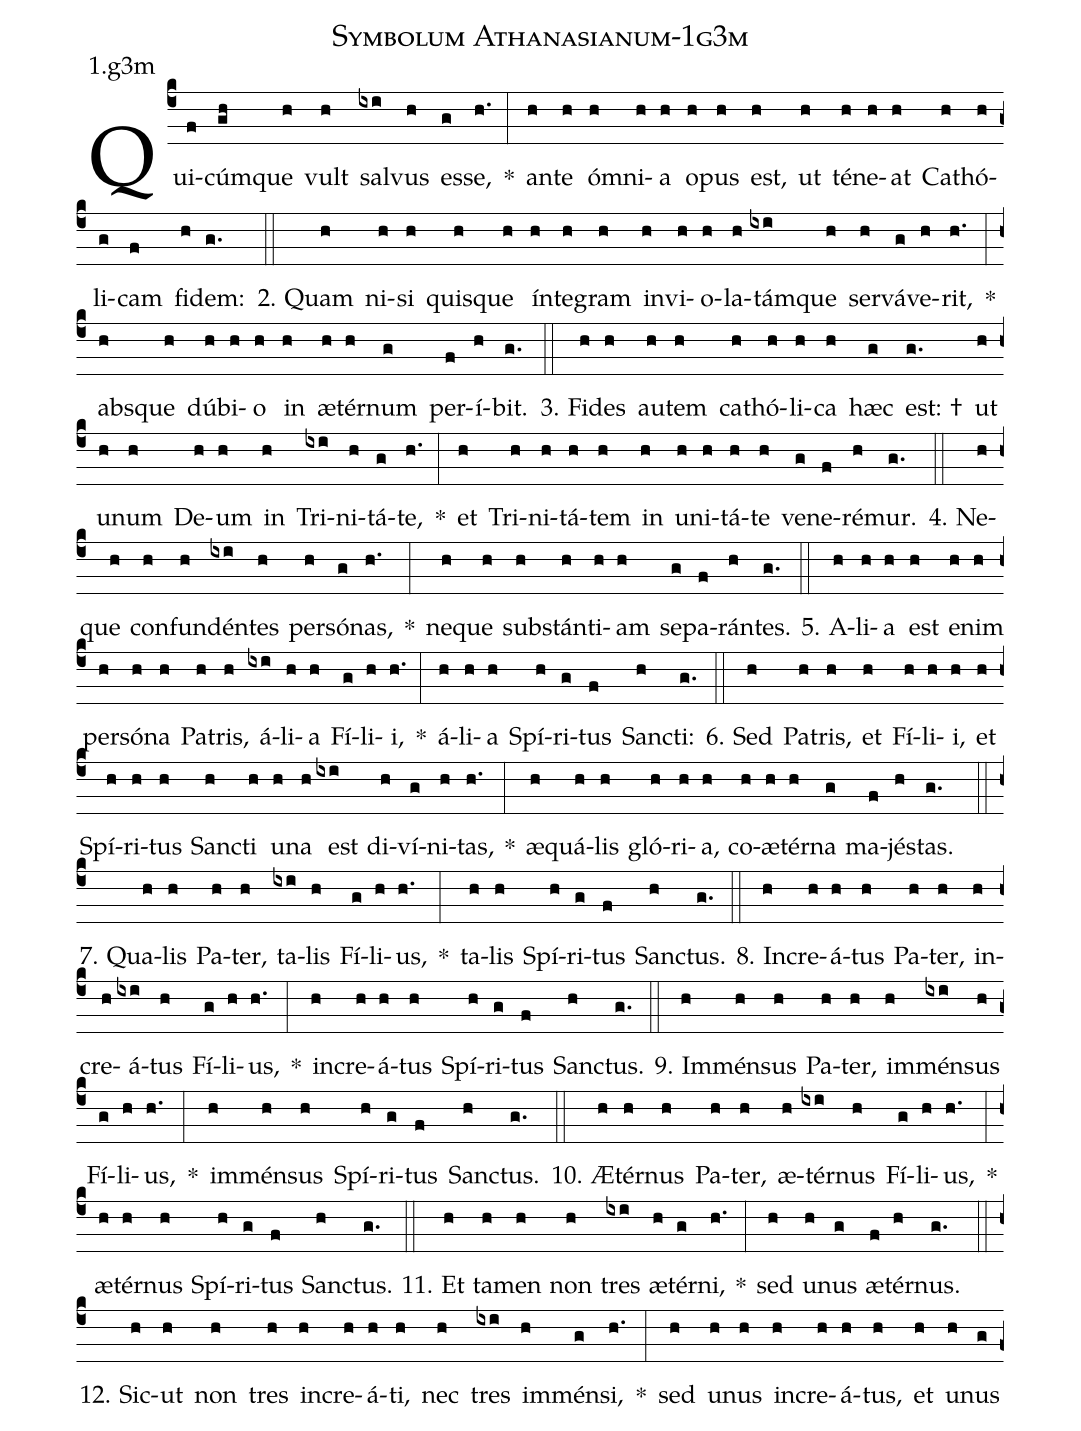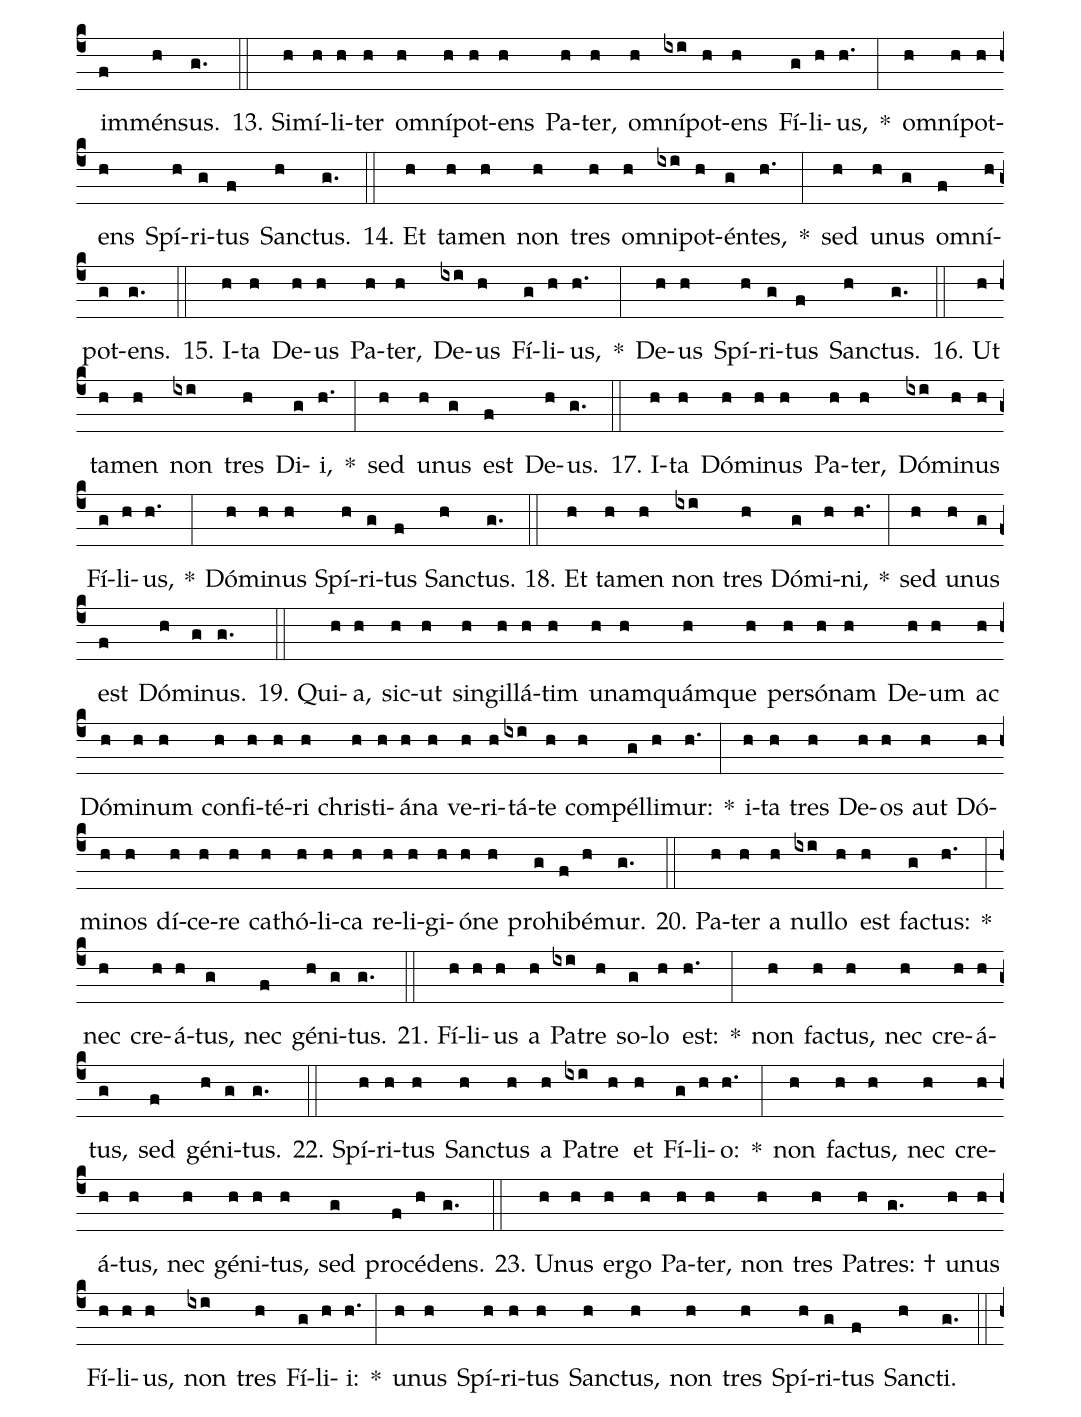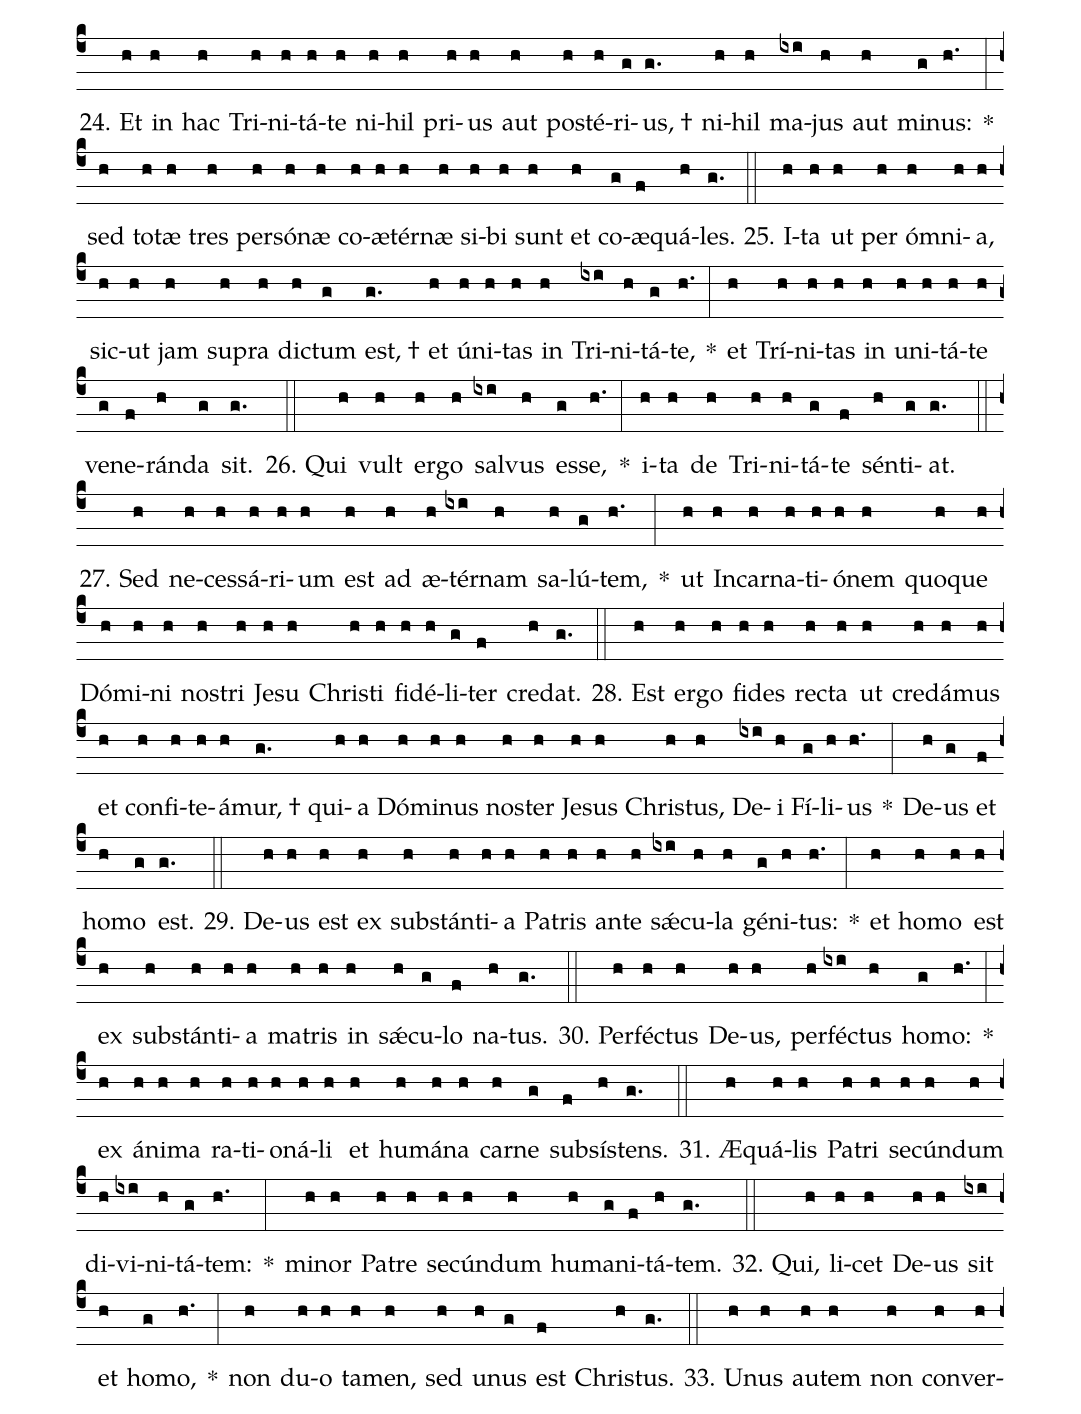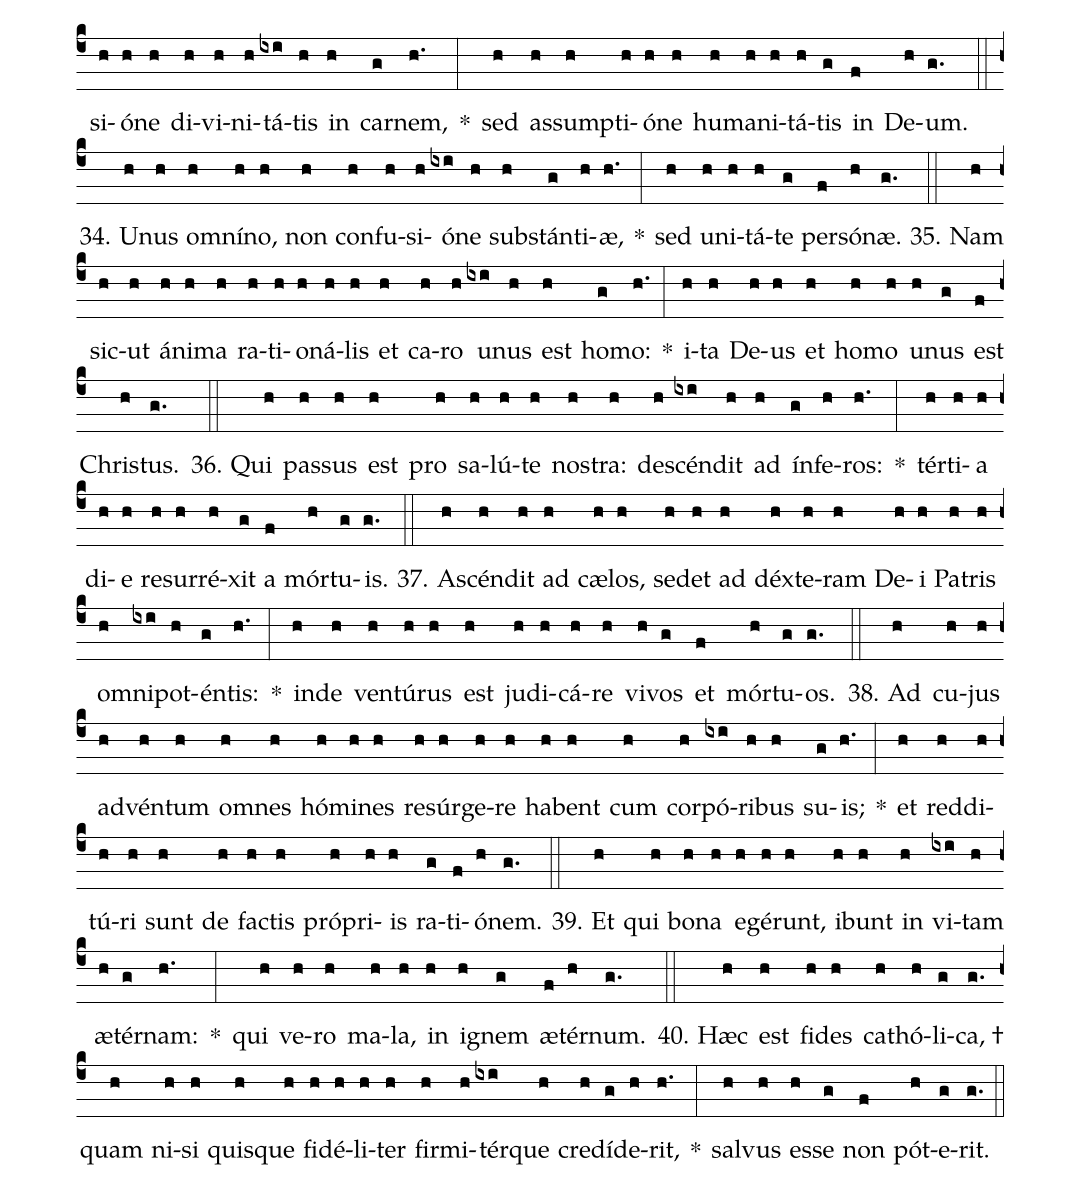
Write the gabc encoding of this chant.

name: Symbolum Athanasianum-1g3m;
annotation: 1.g3m;
%%
(c4)Qui(f)cúm(gh)que(h) vult(h) sal(ixi)vus(h) es(g)se,(h.) *(:) an(h)te(h) óm(h)ni(h)a(h) o(h)pus(h) est,(h) ut(h) té(h)ne(h)at(h) Ca(h)thó(h)li(g)cam(f) fi(h)dem:(g.) (::)
2. Quam(h) ni(h)si(h) quis(h)que(h) ín(h)te(h)gram(h) in(h)vi(h)o(h)la(h)tám(ixi)que(h) ser(h)vá(g)ve(h)rit,(h.) *(:) abs(h)que(h) dú(h)bi(h)o(h) in(h) æ(h)tér(h)num(g) per(f)í(h)bit.(g.) (::)
3. Fi(h)des(h) au(h)tem(h) ca(h)thó(h)li(h)ca(h) hæc(g) est: †(g.) ut(h) u(h)num(h) De(h)um(h) in(h) Tri(ixi)ni(h)tá(g)te,(h.) *(:) et(h) Tri(h)ni(h)tá(h)tem(h) in(h) u(h)ni(h)tá(h)te(h) ve(g)ne(f)ré(h)mur.(g.) (::)
4. Ne(h)que(h) con(h)fun(h)dén(ixi)tes(h) per(h)só(g)nas,(h.) *(:) ne(h)que(h) sub(h)stán(h)ti(h)am(h) se(g)pa(f)rán(h)tes.(g.) (::)
5. A(h)li(h)a(h) est(h) e(h)nim(h) per(h)só(h)na(h) Pa(h)tris,(h) á(ixi)li(h)a(h) Fí(g)li(h)i,(h.) *(:) á(h)li(h)a(h) Spí(h)ri(g)tus(f) Sanc(h)ti:(g.) (::)
6. Sed(h) Pa(h)tris,(h) et(h) Fí(h)li(h)i,(h) et(h) Spí(h)ri(h)tus(h) Sanc(h)ti(h) u(h)na(h) est(ixi) di(h)ví(g)ni(h)tas,(h.) *(:) æ(h)quá(h)lis(h) gló(h)ri(h)a,(h) co(h)æ(h)tér(h)na(g) ma(f)jés(h)tas.(g.) (::)
7. Qua(h)lis(h) Pa(h)ter,(h) ta(ixi)lis(h) Fí(g)li(h)us,(h.) *(:) ta(h)lis(h) Spí(h)ri(g)tus(f) Sanc(h)tus.(g.) (::)
8. In(h)cre(h)á(h)tus(h) Pa(h)ter,(h) in(h)cre(h)á(ixi)tus(h) Fí(g)li(h)us,(h.) *(:) in(h)cre(h)á(h)tus(h) Spí(h)ri(g)tus(f) Sanc(h)tus.(g.) (::)
9. Im(h)mén(h)sus(h) Pa(h)ter,(h) im(h)mén(ixi)sus(h) Fí(g)li(h)us,(h.) *(:) im(h)mén(h)sus(h) Spí(h)ri(g)tus(f) Sanc(h)tus.(g.) (::)
10. Æ(h)tér(h)nus(h) Pa(h)ter,(h) æ(h)tér(ixi)nus(h) Fí(g)li(h)us,(h.) *(:) æ(h)tér(h)nus(h) Spí(h)ri(g)tus(f) Sanc(h)tus.(g.) (::)
11. Et(h) ta(h)men(h) non(h) tres(ixi) æ(h)tér(g)ni,(h.) *(:) sed(h) u(h)nus(g) æ(f)tér(h)nus.(g.) (::)
12. Sic(h)ut(h) non(h) tres(h) in(h)cre(h)á(h)ti,(h) nec(h) tres(ixi) im(h)mén(g)si,(h.) *(:) sed(h) u(h)nus(h) in(h)cre(h)á(h)tus,(h) et(h) u(h)nus(g) im(f)mén(h)sus.(g.) (::)
13. Si(h)mí(h)li(h)ter(h) om(h)ní(h)pot(h)ens(h) Pa(h)ter,(h) om(h)ní(ixi)pot(h)ens(h) Fí(g)li(h)us,(h.) *(:) om(h)ní(h)pot(h)ens(h) Spí(h)ri(g)tus(f) Sanc(h)tus.(g.) (::)
14. Et(h) ta(h)men(h) non(h) tres(h) om(h)ni(ixi)pot(h)én(g)tes,(h.) *(:) sed(h) u(h)nus(g) om(f)ní(h)pot(g)ens.(g.) (::)
15. I(h)ta(h) De(h)us(h) Pa(h)ter,(h) De(ixi)us(h) Fí(g)li(h)us,(h.) *(:) De(h)us(h) Spí(h)ri(g)tus(f) Sanc(h)tus.(g.) (::)
16. Ut(h) ta(h)men(h) non(ixi) tres(h) Di(g)i,(h.) *(:) sed(h) u(h)nus(g) est(f) De(h)us.(g.) (::)
17. I(h)ta(h) Dó(h)mi(h)nus(h) Pa(h)ter,(h) Dó(ixi)mi(h)nus(h) Fí(g)li(h)us,(h.) *(:) Dó(h)mi(h)nus(h) Spí(h)ri(g)tus(f) Sanc(h)tus.(g.) (::)
18. Et(h) ta(h)men(h) non(ixi) tres(h) Dó(g)mi(h)ni,(h.) *(:) sed(h) u(h)nus(g) est(f) Dó(h)mi(g)nus.(g.) (::)
19. Qui(h)a,(h) sic(h)ut(h) sin(h)gil(h)lá(h)tim(h) u(h)nam(h)quám(h)que(h) per(h)só(h)nam(h) De(h)um(h) ac(h) Dó(h)mi(h)num(h) con(h)fi(h)té(h)ri(h) chris(h)ti(h)á(h)na(h) ve(h)ri(h)tá(ixi)te(h) com(h)pél(g)li(h)mur:(h.) *(:) i(h)ta(h) tres(h) De(h)os(h) aut(h) Dó(h)mi(h)nos(h) dí(h)ce(h)re(h) ca(h)thó(h)li(h)ca(h) re(h)li(h)gi(h)ó(h)ne(h) pro(g)hi(f)bé(h)mur.(g.) (::)
20. Pa(h)ter(h) a(h) nul(ixi)lo(h) est(h) fac(g)tus:(h.) *(:) nec(h) cre(h)á(h)tus,(g) nec(f) gé(h)ni(g)tus.(g.) (::)
21. Fí(h)li(h)us(h) a(h) Pa(ixi)tre(h) so(g)lo(h) est:(h.) *(:) non(h) fac(h)tus,(h) nec(h) cre(h)á(h)tus,(g) sed(f) gé(h)ni(g)tus.(g.) (::)
22. Spí(h)ri(h)tus(h) Sanc(h)tus(h) a(h) Pa(ixi)tre(h) et(h) Fí(g)li(h)o:(h.) *(:) non(h) fac(h)tus,(h) nec(h) cre(h)á(h)tus,(h) nec(h) gé(h)ni(h)tus,(h) sed(g) pro(f)cé(h)dens.(g.) (::)
23. U(h)nus(h) er(h)go(h) Pa(h)ter,(h) non(h) tres(h) Pa(h)tres: †(g.) u(h)nus(h) Fí(h)li(h)us,(h) non(ixi) tres(h) Fí(g)li(h)i:(h.) *(:) u(h)nus(h) Spí(h)ri(h)tus(h) Sanc(h)tus,(h) non(h) tres(h) Spí(h)ri(g)tus(f) Sanc(h)ti.(g.) (::)
24. Et(h) in(h) hac(h) Tri(h)ni(h)tá(h)te(h) ni(h)hil(h) pri(h)us(h) aut(h) post(h)é(h)ri(g)us, †(g.) ni(h)hil(h) ma(ixi)jus(h) aut(h) mi(g)nus:(h.) *(:) sed(h) to(h)tæ(h) tres(h) per(h)só(h)næ(h) co(h)æ(h)tér(h)næ(h) si(h)bi(h) sunt(h) et(h) co(g)æ(f)quá(h)les.(g.) (::)
25. I(h)ta(h) ut(h) per(h) óm(h)ni(h)a,(h) sic(h)ut(h) jam(h) su(h)pra(h) dic(h)tum(g) est, †(g.) et(h) ú(h)ni(h)tas(h) in(h) Tri(ixi)ni(h)tá(g)te,(h.) *(:) et(h) Trí(h)ni(h)tas(h) in(h) u(h)ni(h)tá(h)te(h) ve(g)ne(f)rán(h)da(g) sit.(g.) (::)
26. Qui(h) vult(h) er(h)go(h) sal(ixi)vus(h) es(g)se,(h.) *(:) i(h)ta(h) de(h) Tri(h)ni(h)tá(g)te(f) sén(h)ti(g)at.(g.) (::)
27. Sed(h) ne(h)ces(h)sá(h)ri(h)um(h) est(h) ad(h) æ(h)tér(ixi)nam(h) sa(h)lú(g)tem,(h.) *(:) ut(h) In(h)car(h)na(h)ti(h)ó(h)nem(h) quo(h)que(h) Dó(h)mi(h)ni(h) nos(h)tri(h) Je(h)su(h) Chris(h)ti(h) fi(h)dé(h)li(g)ter(f) cre(h)dat.(g.) (::)
28. Est(h) er(h)go(h) fi(h)des(h) rec(h)ta(h) ut(h) cre(h)dá(h)mus(h) et(h) con(h)fi(h)te(h)á(h)mur, †(g.) qui(h)a(h) Dó(h)mi(h)nus(h) nos(h)ter(h) Je(h)sus(h) Chris(h)tus,(h) De(ixi)i(h) Fí(g)li(h)us(h.) *(:) De(h)us(g) et(f) ho(h)mo(g) est.(g.) (::)
29. De(h)us(h) est(h) ex(h) sub(h)stán(h)ti(h)a(h) Pa(h)tris(h) an(h)te(h) sǽ(ixi)cu(h)la(h) gé(g)ni(h)tus:(h.) *(:) et(h) ho(h)mo(h) est(h) ex(h) sub(h)stán(h)ti(h)a(h) ma(h)tris(h) in(h) sǽ(h)cu(g)lo(f) na(h)tus.(g.) (::)
30. Per(h)féc(h)tus(h) De(h)us,(h) per(h)féc(ixi)tus(h) ho(g)mo:(h.) *(:) ex(h) á(h)ni(h)ma(h) ra(h)ti(h)o(h)ná(h)li(h) et(h) hu(h)má(h)na(h) car(h)ne(g) sub(f)sís(h)tens.(g.) (::)
31. Æ(h)quá(h)lis(h) Pa(h)tri(h) se(h)cún(h)dum(h) di(h)vi(ixi)ni(h)tá(g)tem:(h.) *(:) mi(h)nor(h) Pa(h)tre(h) se(h)cún(h)dum(h) hu(h)ma(g)ni(f)tá(h)tem.(g.) (::)
32. Qui,(h) li(h)cet(h) De(h)us(h) sit(ixi) et(h) ho(g)mo,(h.) *(:) non(h) du(h)o(h) ta(h)men,(h) sed(h) u(h)nus(g) est(f) Chris(h)tus.(g.) (::)
33. U(h)nus(h) au(h)tem(h) non(h) con(h)ver(h)si(h)ó(h)ne(h) di(h)vi(h)ni(h)tá(ixi)tis(h) in(h) car(g)nem,(h.) *(:) sed(h) as(h)sump(h)ti(h)ó(h)ne(h) hu(h)ma(h)ni(h)tá(h)tis(g) in(f) De(h)um.(g.) (::)
34. U(h)nus(h) om(h)ní(h)no,(h) non(h) con(h)fu(h)si(h)ó(ixi)ne(h) sub(h)stán(g)ti(h)æ,(h.) *(:) sed(h) u(h)ni(h)tá(h)te(g) per(f)só(h)næ.(g.) (::)
35. Nam(h) sic(h)ut(h) á(h)ni(h)ma(h) ra(h)ti(h)o(h)ná(h)lis(h) et(h) ca(h)ro(h) u(ixi)nus(h) est(h) ho(g)mo:(h.) *(:) i(h)ta(h) De(h)us(h) et(h) ho(h)mo(h) u(h)nus(g) est(f) Chris(h)tus.(g.) (::)
36. Qui(h) pas(h)sus(h) est(h) pro(h) sa(h)lú(h)te(h) nos(h)tra:(h) de(h)scén(ixi)dit(h) ad(h) ín(g)fe(h)ros:(h.) *(:) tér(h)ti(h)a(h) di(h)e(h) re(h)sur(h)ré(h)xit(g) a(f) mór(h)tu(g)is.(g.) (::)
37. A(h)scén(h)dit(h) ad(h) cæ(h)los,(h) se(h)det(h) ad(h) déx(h)te(h)ram(h) De(h)i(h) Pa(h)tris(h) om(h)ni(ixi)pot(h)én(g)tis:(h.) *(:) in(h)de(h) ven(h)tú(h)rus(h) est(h) ju(h)di(h)cá(h)re(h) vi(h)vos(g) et(f) mór(h)tu(g)os.(g.) (::)
38. Ad(h) cu(h)jus(h) ad(h)vén(h)tum(h) om(h)nes(h) hó(h)mi(h)nes(h) re(h)súr(h)ge(h)re(h) ha(h)bent(h) cum(h) cor(h)pó(ixi)ri(h)bus(h) su(g)is;(h.) *(:) et(h) red(h)di(h)tú(h)ri(h) sunt(h) de(h) fac(h)tis(h) pró(h)pri(h)is(h) ra(g)ti(f)ó(h)nem.(g.) (::)
39. Et(h) qui(h) bo(h)na(h) e(h)gé(h)runt,(h) i(h)bunt(h) in(h) vi(ixi)tam(h) æ(h)tér(g)nam:(h.) *(:) qui(h) ve(h)ro(h) ma(h)la,(h) in(h) i(h)gnem(g) æ(f)tér(h)num.(g.) (::)
40. Hæc(h) est(h) fi(h)des(h) ca(h)thó(h)li(g)ca, †(g.) quam(h) ni(h)si(h) quis(h)que(h) fi(h)dé(h)li(h)ter(h) fir(h)mi(h)tér(ixi)que(h) cre(h)dí(g)de(h)rit,(h.) *(:) sal(h)vus(h) es(h)se(g) non(f) pót(h)e(g)rit.(g.) (::)
